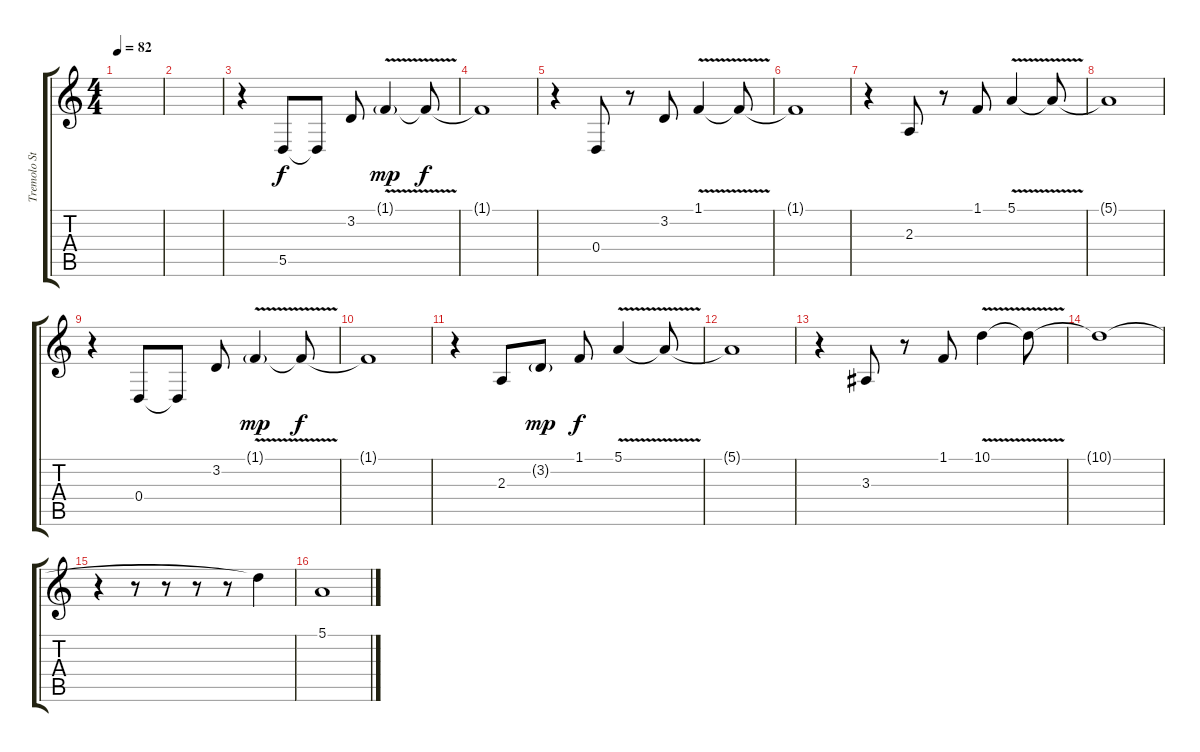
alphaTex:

\track ("Tremolo Strings" "Tremolo St") {instrument synthbrass1}
\staff {score tabs}
\tuning (E4 B3 G3 D3 A2 E2) {hide}
\ts (4 4)
\tempo 82
\clef g2
\ks c
|
|
r.4 5.5.8 5.5{t}.8 3.2.8 1.1{v g}.4{dy mp} 1.1{t}.8{dy f} |
1.1{t}.1 |
r.4 0.4.8 r.8 3.2.8 1.1{v}.4 1.1{t}.8 |
1.1{t}.1 |
r.4 2.3.8 r.8 1.1.8 5.1{v}.4 5.1{t}.8 |
5.1{t}.1 |
r.4 0.4.8 0.4{t}.8 3.2.8 1.1{v g}.4{dy mp} 1.1{t}.8{dy f} |
1.1{t}.1 |
r.4{volume 10} 2.3.8 3.2{g}.8{dy mp} 1.1.8{dy f} 5.1{v}.4 5.1{t}.8 |
5.1{t}.1 |
r.4{volume 7} 3.3.8 r.8 1.1.8 10.1{v}.4 10.1{t}.8 |
10.1{t}.1 |
r.4 r.8 r.8 r.8 r.8 10.1{t}.4 |
5.1.1
